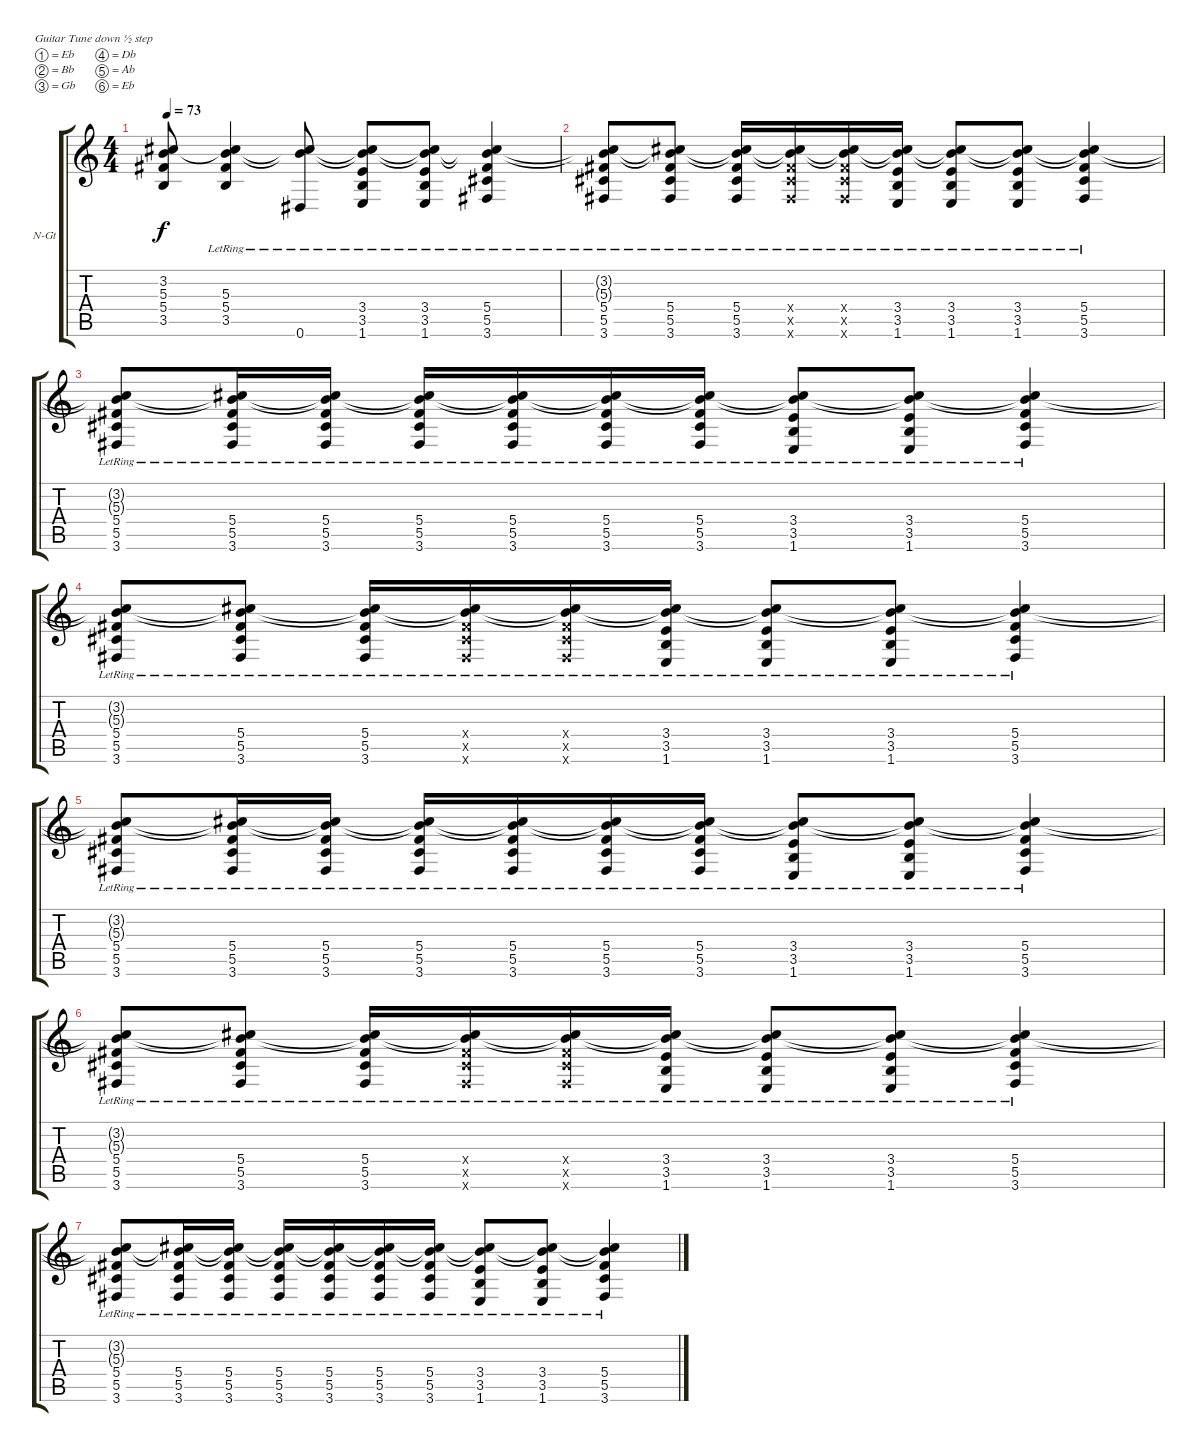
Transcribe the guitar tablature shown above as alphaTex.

\bracketExtendMode groupsimilarinstruments
\firstSystemTrackNameOrientation horizontal
\otherSystemsTrackNameOrientation horizontal
\track ("Guit 2" "N-Gt") {instrument acousticguitarnylon}
\staff {score tabs}
\tuning (Eb4 Bb3 Gb3 Db3 Ab2 Eb2)
\ts (4 4)
\tempo 73
\clef g2
\ks c
(5.3 5.4 3.5 3.2{t}).8{dy f} (5.3{lr} 5.4{lr} 3.5{lr} 3.2{t}).4 (0.6 3.2{t} 5.3{lr t}).8 (3.4 3.5 1.6 3.2{t} 5.3{lr t}).8 (3.4 3.5 1.6 3.2{t} 5.3{lr t}).8 (5.4 5.5 3.6 3.2{t} 5.3{lr t}).4 |
(5.4 5.5 3.6 3.2{t} 5.3{lr t}).8 (5.4 5.5 3.6 3.2{t} 5.3{lr t}).8 (5.4 5.5 3.6 3.2{t} 5.3{lr t}).16 (5.4{x} 5.5{x} 3.6{x} 3.2{t} 5.3{lr t}).16 (5.4{x} 5.5{x} 3.6{x} 3.2{t} 5.3{lr t}).16 (3.4 3.5 1.6 3.2{t} 5.3{lr t}).16 (3.4 3.5 1.6 3.2{t} 5.3{lr t}).8 (3.4 3.5 1.6 3.2{t} 5.3{lr t}).8 (5.4 5.5 3.6 3.2{t} 5.3{lr t}).4 |
(5.4 5.5 3.6 3.2{t} 5.3{lr t}).8 (5.4 5.5 3.6 3.2{t} 5.3{lr t}).16 (5.4 5.5 3.6 3.2{t} 5.3{lr t}).16 (5.4 5.5 3.6 3.2{t} 5.3{lr t}).16 (5.4 5.5 3.6 3.2{t} 5.3{lr t}).16 (5.4 5.5 3.6 3.2{t} 5.3{lr t}).16 (5.4 5.5 3.6 3.2{t} 5.3{lr t}).16 (3.4 3.5 1.6 3.2{t} 5.3{lr t}).8 (3.4 3.5 1.6 3.2{t} 5.3{lr t}).8 (5.4 5.5 3.6 3.2{t} 5.3{lr t}).4 |
(5.4 5.5 3.6 3.2{t} 5.3{lr t}).8 (5.4 5.5 3.6 3.2{t} 5.3{lr t}).8 (5.4 5.5 3.6 3.2{t} 5.3{lr t}).16 (5.4{x} 5.5{x} 3.6{x} 3.2{t} 5.3{lr t}).16 (5.4{x} 5.5{x} 3.6{x} 3.2{t} 5.3{lr t}).16 (3.4 3.5 1.6 3.2{t} 5.3{lr t}).16 (3.4 3.5 1.6 3.2{t} 5.3{lr t}).8 (3.4 3.5 1.6 3.2{t} 5.3{lr t}).8 (5.4 5.5 3.6 3.2{t} 5.3{lr t}).4 |
(5.4 5.5 3.6 3.2{t} 5.3{lr t}).8 (5.4 5.5 3.6 3.2{t} 5.3{lr t}).16 (5.4 5.5 3.6 3.2{t} 5.3{lr t}).16 (5.4 5.5 3.6 3.2{t} 5.3{lr t}).16 (5.4 5.5 3.6 3.2{t} 5.3{lr t}).16 (5.4 5.5 3.6 3.2{t} 5.3{lr t}).16 (5.4 5.5 3.6 3.2{t} 5.3{lr t}).16 (3.4 3.5 1.6 3.2{t} 5.3{lr t}).8 (3.4 3.5 1.6 3.2{t} 5.3{lr t}).8 (5.4 5.5 3.6 3.2{t} 5.3{lr t}).4 |
(5.4 5.5 3.6 3.2{t} 5.3{lr t}).8 (5.4 5.5 3.6 3.2{t} 5.3{lr t}).8 (5.4 5.5 3.6 3.2{t} 5.3{lr t}).16 (5.4{x} 5.5{x} 3.6{x} 3.2{t} 5.3{lr t}).16 (5.4{x} 5.5{x} 3.6{x} 3.2{t} 5.3{lr t}).16 (3.4 3.5 1.6 3.2{t} 5.3{lr t}).16 (3.4 3.5 1.6 3.2{t} 5.3{lr t}).8 (3.4 3.5 1.6 3.2{t} 5.3{lr t}).8 (5.4 5.5 3.6 3.2{t} 5.3{lr t}).4 |
(5.4 5.5 3.6 3.2{t} 5.3{lr t}).8 (5.4 5.5 3.6 3.2{t} 5.3{lr t}).16 (5.4 5.5 3.6 3.2{t} 5.3{lr t}).16 (5.4 5.5 3.6 3.2{t} 5.3{lr t}).16 (5.4 5.5 3.6 3.2{t} 5.3{lr t}).16 (5.4 5.5 3.6 3.2{t} 5.3{lr t}).16 (5.4 5.5 3.6 3.2{t} 5.3{lr t}).16 (3.4 3.5 1.6 3.2{t} 5.3{lr t}).8 (3.4 3.5 1.6 3.2{t} 5.3{lr t}).8 (5.4 5.5 3.6 3.2{t} 5.3{lr t}).4
